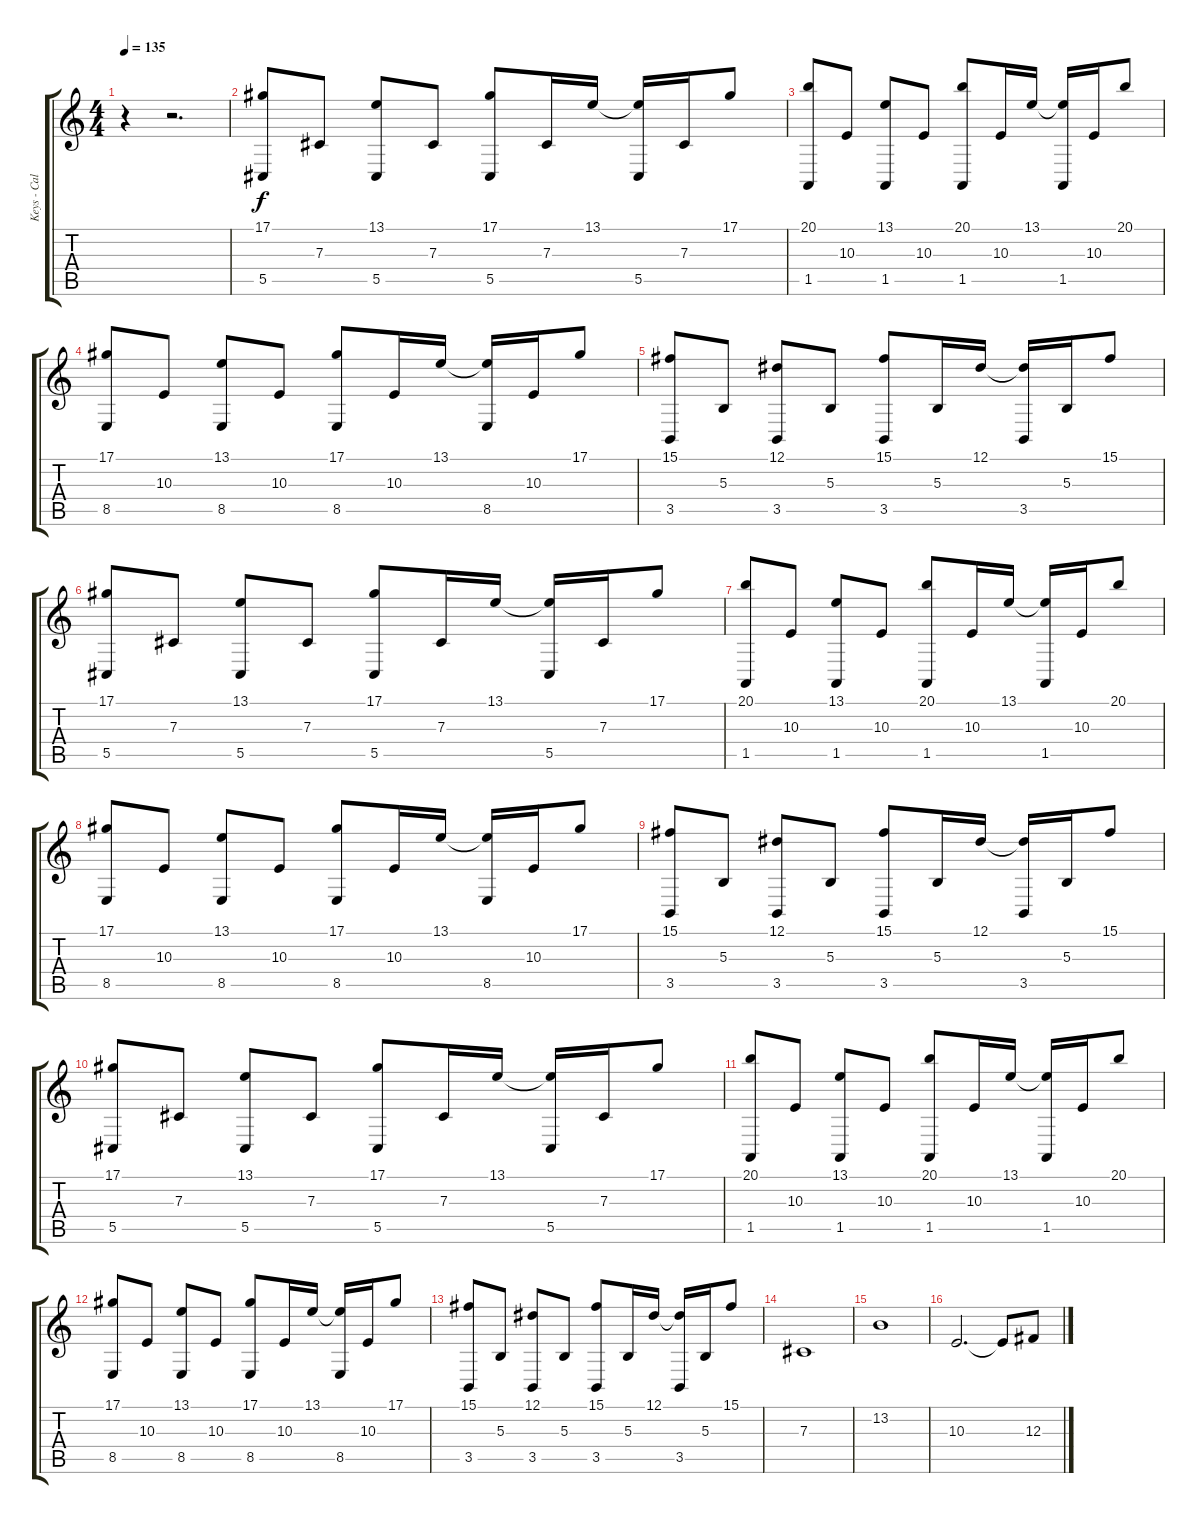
\track ("Keys - Caleb Shomo" "Keys - Cal") {instrument lead2sawtooth}
\staff {score tabs}
\tuning (Eb4 Bb3 Gb3 Db3 Ab2 Db2) {hide}
\ts (4 4)
\tempo 135
\clef g2
\ks c
r.4{dy f} r.2{d} |
(17.1 5.5).8 7.3.8 (13.1 5.5).8 7.3.8 (17.1 5.5).8 7.3.16 13.1.16 (13.1{t} 5.5).16 7.3.16 17.1.8 |
(20.1 1.5).8 10.3.8 (13.1 1.5).8 10.3.8 (20.1 1.5).8 10.3.16 13.1.16 (13.1{t} 1.5).16 10.3.16 20.1.8 |
(17.1 8.5).8 10.3.8 (13.1 8.5).8 10.3.8 (17.1 8.5).8 10.3.16 13.1.16 (13.1{t} 8.5).16 10.3.16 17.1.8 |
(15.1 3.5).8 5.3.8 (12.1 3.5).8 5.3.8 (15.1 3.5).8 5.3.16 12.1.16 (12.1{t} 3.5).16 5.3.16 15.1.8 |
(17.1 5.5).8 7.3.8 (13.1 5.5).8 7.3.8 (17.1 5.5).8 7.3.16 13.1.16 (13.1{t} 5.5).16 7.3.16 17.1.8 |
(20.1 1.5).8 10.3.8 (13.1 1.5).8 10.3.8 (20.1 1.5).8 10.3.16 13.1.16 (13.1{t} 1.5).16 10.3.16 20.1.8 |
(17.1 8.5).8 10.3.8 (13.1 8.5).8 10.3.8 (17.1 8.5).8 10.3.16 13.1.16 (13.1{t} 8.5).16 10.3.16 17.1.8 |
(15.1 3.5).8 5.3.8 (12.1 3.5).8 5.3.8 (15.1 3.5).8 5.3.16 12.1.16 (12.1{t} 3.5).16 5.3.16 15.1.8 |
(17.1 5.5).8 7.3.8 (13.1 5.5).8 7.3.8 (17.1 5.5).8 7.3.16 13.1.16 (13.1{t} 5.5).16 7.3.16 17.1.8 |
(20.1 1.5).8 10.3.8 (13.1 1.5).8 10.3.8 (20.1 1.5).8 10.3.16 13.1.16 (13.1{t} 1.5).16 10.3.16 20.1.8 |
(17.1 8.5).8 10.3.8 (13.1 8.5).8 10.3.8 (17.1 8.5).8 10.3.16 13.1.16 (13.1{t} 8.5).16 10.3.16 17.1.8 |
(15.1 3.5).8 5.3.8 (12.1 3.5).8 5.3.8 (15.1 3.5).8 5.3.16 12.1.16 (12.1{t} 3.5).16 5.3.16 15.1.8 |
7.3.1 |
13.2.1 |
10.3.2{d} 10.3{t}.8 12.3.8
